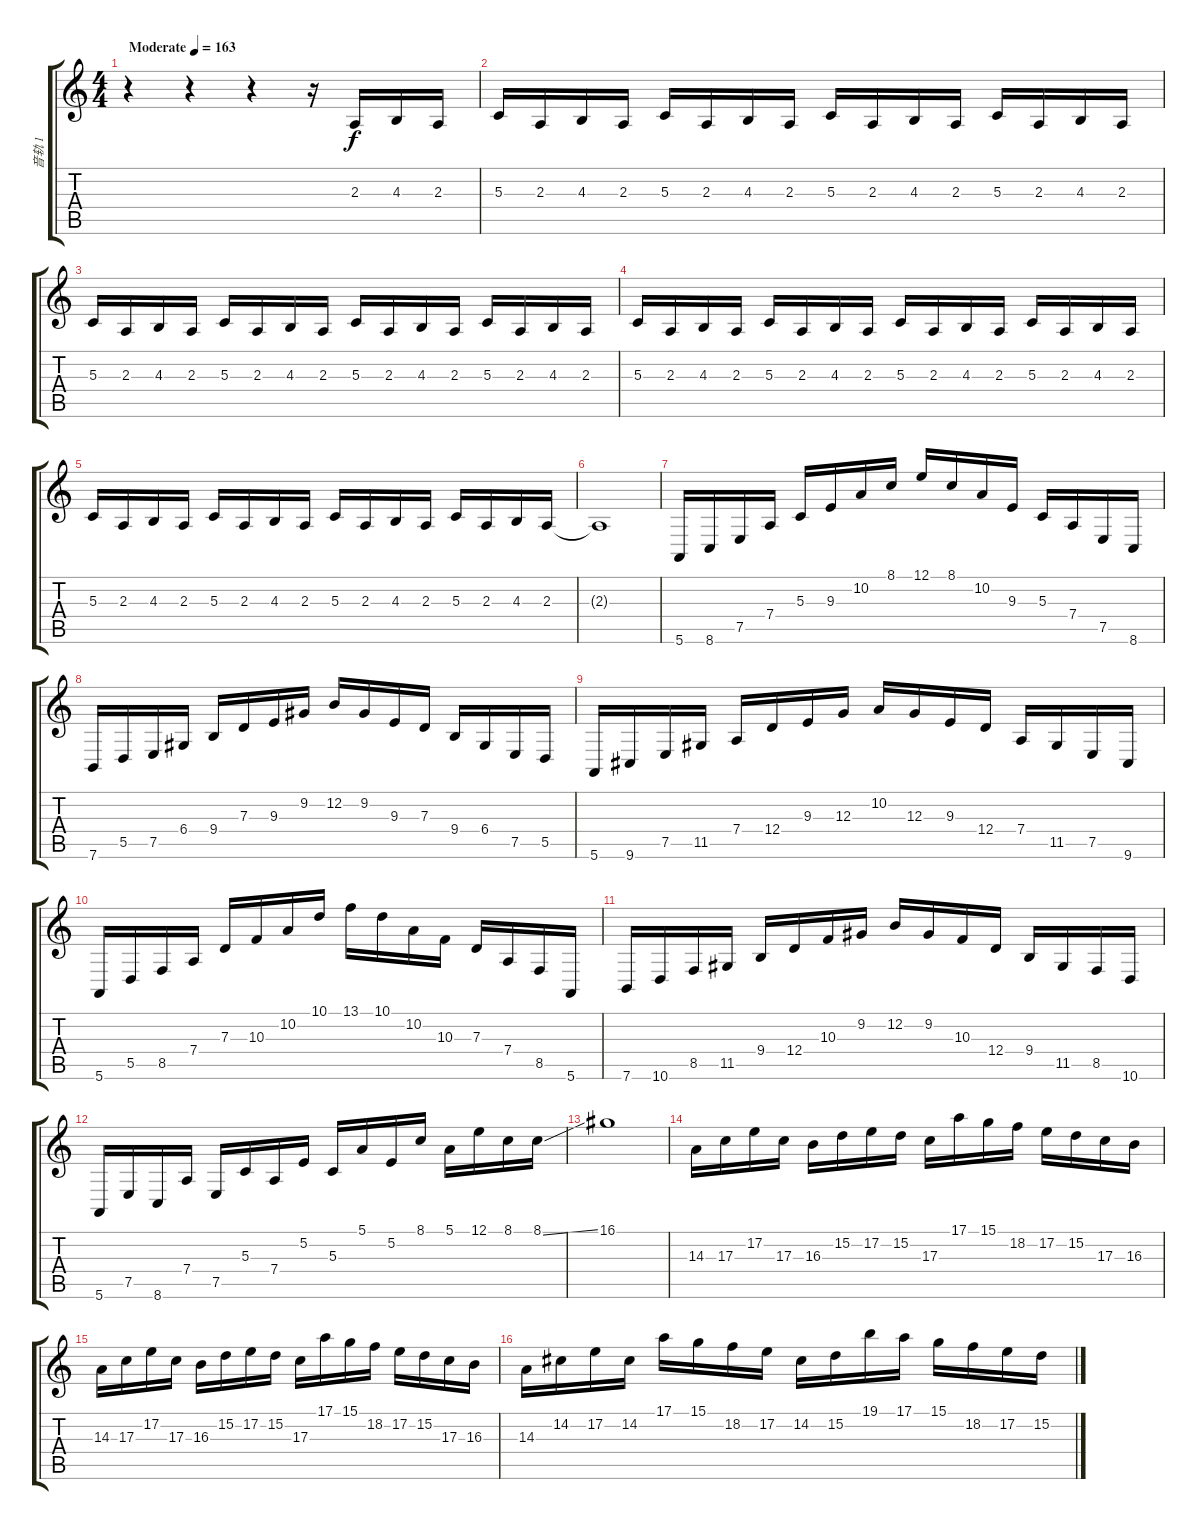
\track ("音轨 1" "音轨 1") {instrument electricgrandpiano}
\staff {score tabs}
\tuning (E4 B3 G3 D3 A2 E2) {hide}
\ts (4 4)
\tempo (163 "Moderate")
\clef g2
\ks c
r.4{dy f instrument electricgrandpiano} r.4 r.4 r.16 2.3.16 4.3.16 2.3.16 |
5.3.16 2.3.16 4.3.16 2.3.16 5.3.16 2.3.16 4.3.16 2.3.16 5.3.16 2.3.16 4.3.16 2.3.16 5.3.16 2.3.16 4.3.16 2.3.16{txt ""} |
5.3.16 2.3.16 4.3.16 2.3.16 5.3.16 2.3.16 4.3.16 2.3.16 5.3.16 2.3.16 4.3.16 2.3.16 5.3.16 2.3.16 4.3.16 2.3.16 |
5.3.16 2.3.16 4.3.16 2.3.16 5.3.16 2.3.16 4.3.16 2.3.16 5.3.16 2.3.16 4.3.16 2.3.16 5.3.16 2.3.16 4.3.16 2.3.16 |
5.3.16 2.3.16 4.3.16 2.3.16 5.3.16 2.3.16 4.3.16 2.3.16 5.3.16 2.3.16 4.3.16 2.3.16 5.3.16 2.3.16 4.3.16 2.3.16 |
2.3{t}.1 |
5.6.16 8.6.16 7.5.16 7.4.16 5.3.16 9.3.16 10.2.16 8.1.16 12.1.16 8.1.16 10.2.16 9.3.16 5.3.16 7.4.16 7.5.16 8.6.16 |
7.6.16 5.5.16 7.5.16 6.4.16 9.4.16 7.3.16 9.3.16 9.2.16 12.2.16 9.2.16 9.3.16 7.3.16 9.4.16 6.4.16 7.5.16 5.5.16 |
5.6.16 9.6.16 7.5.16 11.5.16 7.4.16 12.4.16 9.3.16 12.3.16 10.2.16 12.3.16 9.3.16 12.4.16 7.4.16 11.5.16 7.5.16 9.6.16 |
5.6.16 5.5.16 8.5.16 7.4.16 7.3.16 10.3.16 10.2.16 10.1.16 13.1.16 10.1.16 10.2.16 10.3.16 7.3.16 7.4.16 8.5.16 5.6.16 |
7.6.16 10.6.16 8.5.16 11.5.16 9.4.16 12.4.16 10.3.16 9.2.16 12.2.16 9.2.16 10.3.16 12.4.16 9.4.16 11.5.16 8.5.16 10.6.16 |
5.6.16 7.5.16 8.6.16 7.4.16 7.5.16 5.3.16 7.4.16 5.2.16 5.3.16 5.1.16 5.2.16 8.1.16 5.1.16 12.1.16 8.1.16 8.1{ss}.16 |
16.1.1 |
14.3.16 17.3.16 17.2.16 17.3.16 16.3.16 15.2.16 17.2.16 15.2.16 17.3.16 17.1.16 15.1.16 18.2.16 17.2.16 15.2.16 17.3.16 16.3.16 |
14.3.16 17.3.16 17.2.16 17.3.16 16.3.16 15.2.16 17.2.16 15.2.16 17.3.16 17.1.16 15.1.16 18.2.16 17.2.16 15.2.16 17.3.16 16.3.16 |
14.3.16 14.2.16 17.2.16 14.2.16 17.1.16 15.1.16 18.2.16 17.2.16 14.2.16 15.2.16 19.1.16 17.1.16 15.1.16 18.2.16 17.2.16 15.2.16
